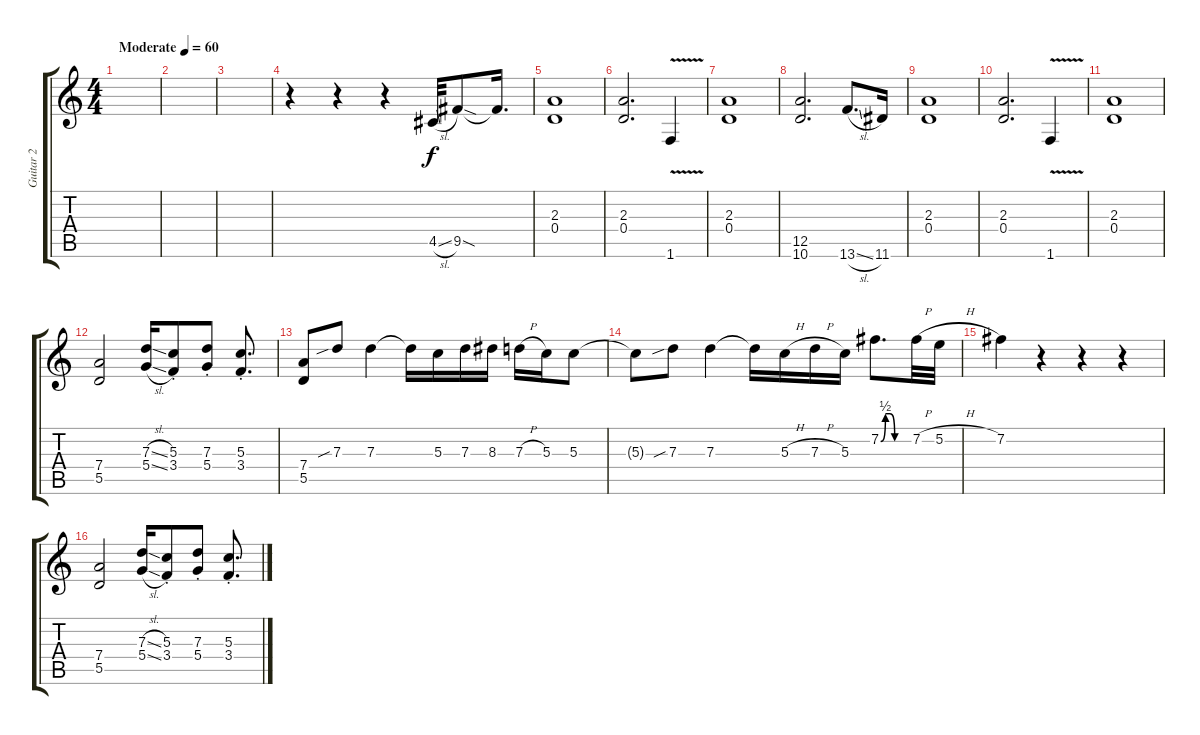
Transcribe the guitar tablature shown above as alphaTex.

\track ("Guitar 2" "Guitar 2") {instrument distortionguitar}
\staff {score tabs}
\tuning (E4 B3 G3 D3 A2 E2) {hide}
\ts (4 4)
\tempo (60 "Moderate")
\clef g2
\ks c
|
|
|
r.4 r.4 r.4 4.5{sl}.32 9.5{sod}.8 9.5{t}.16{d} |
(2.3 0.4).1 |
(2.3 0.4).2{d} 1.6{v}.4 |
(2.3 0.4).1 |
(12.5 10.6).2{d} 13.6{sl}.8{d} 11.6.16 |
(2.3 0.4).1 |
(2.3 0.4).2{d} 1.6{v}.4 |
(2.3 0.4).1 |
(7.4 5.5).2 (7.3{sl} 5.4{sl}).16 (5.3{st} 3.4{st}).8 (7.3{st} 5.4{st}).8 (5.3{st} 3.4{st}).8{d} |
(7.4 5.5).8 7.3{sib}.8 7.3.4 7.3{t}.16 5.3.16 7.3.16 8.3.16 7.3{h}.16 5.3.16 5.3.8 |
5.3{t}.8 7.3{sib}.8 7.3.4 7.3{t}.16 5.3{h}.16 7.3{h}.16 5.3.16 7.2{be (custom 0 0 10 2 20 2 30 0 60 0)}.8{d} 7.2{h}.32 5.2{h}.32 |
7.2.4 r.4 r.4 r.4 |
(7.4 5.5).2 (7.3{sl} 5.4{sl}).16 (5.3{st} 3.4{st}).8 (7.3{st} 5.4{st}).8 (5.3{st} 3.4{st}).8{d}
